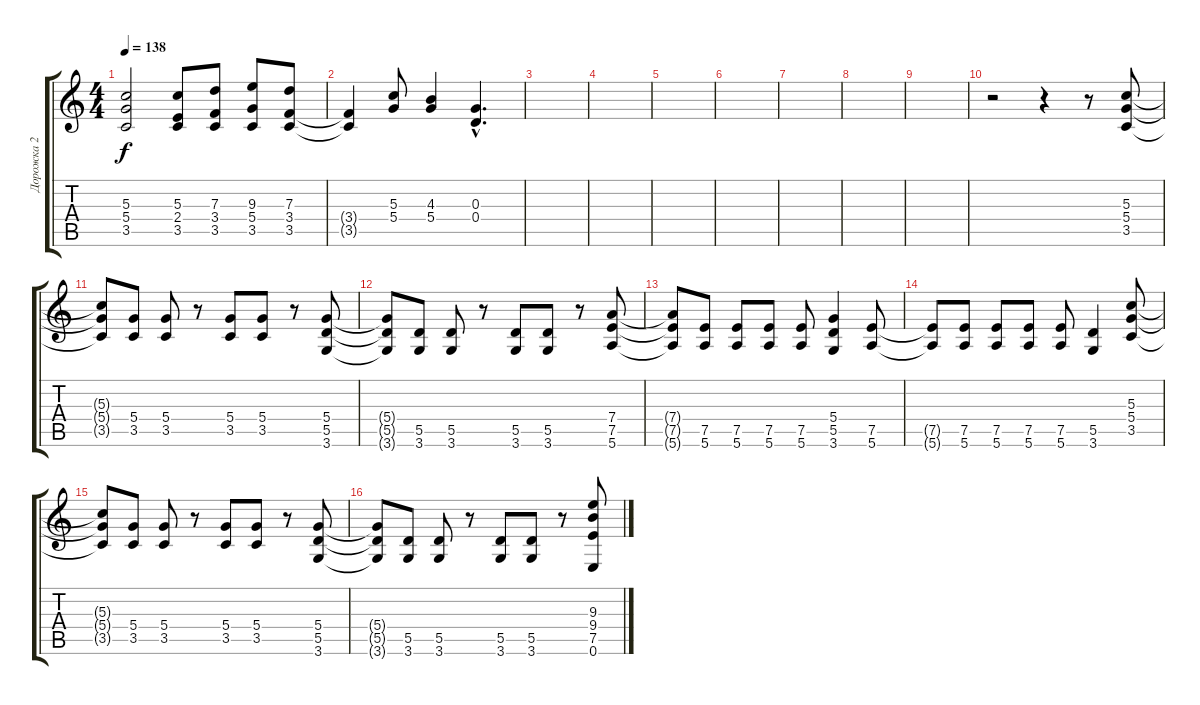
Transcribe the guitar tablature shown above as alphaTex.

\track ("Дорожка 2" "Дорожка 2") {instrument overdrivenguitar}
\staff {score tabs}
\tuning (E4 B3 G3 D3 A2 E2) {hide}
\ts (4 4)
\tempo 138
\clef g2
\ks c
(5.3 5.4 3.5).2{dy f} (5.3 2.4 3.5).8 (7.3 3.4 3.5).8 (9.3 5.4 3.5).8 (7.3 3.4 3.5).8 |
(3.4{t} 3.5{t}).4 (5.3 5.4).8 (4.3 5.4).4 (0.3{hac} 0.4{hac}).4{d} |
|
|
|
|
|
|
|
r.2 r.4 r.8 (5.3 5.4 3.5).8 |
(5.3{t} 5.4{t} 3.5{t}).8 (5.4 3.5).8 (5.4 3.5).8 r.8 (5.4 3.5).8 (5.4 3.5).8 r.8 (5.4 5.5 3.6).8 |
(5.4{t} 5.5{t} 3.6{t}).8 (5.5 3.6).8 (5.5 3.6).8 r.8 (5.5 3.6).8 (5.5 3.6).8 r.8 (7.4 7.5 5.6).8 |
(7.4{t} 7.5{t} 5.6{t}).8 (7.5 5.6).8 (7.5 5.6).8 (7.5 5.6).8 (7.5 5.6).8 (5.4 5.5 3.6).4 (7.5 5.6).8 |
(7.5{t} 5.6{t}).8 (7.5 5.6).8 (7.5 5.6).8 (7.5 5.6).8 (7.5 5.6).8 (5.5 3.6).4 (5.3 5.4 3.5).8 |
(5.3{t} 5.4{t} 3.5{t}).8 (5.4 3.5).8 (5.4 3.5).8 r.8 (5.4 3.5).8 (5.4 3.5).8 r.8 (5.4 5.5 3.6).8 |
(5.4{t} 5.5{t} 3.6{t}).8 (5.5 3.6).8 (5.5 3.6).8 r.8 (5.5 3.6).8 (5.5 3.6).8 r.8 (9.3 9.4 7.5 0.6).8
